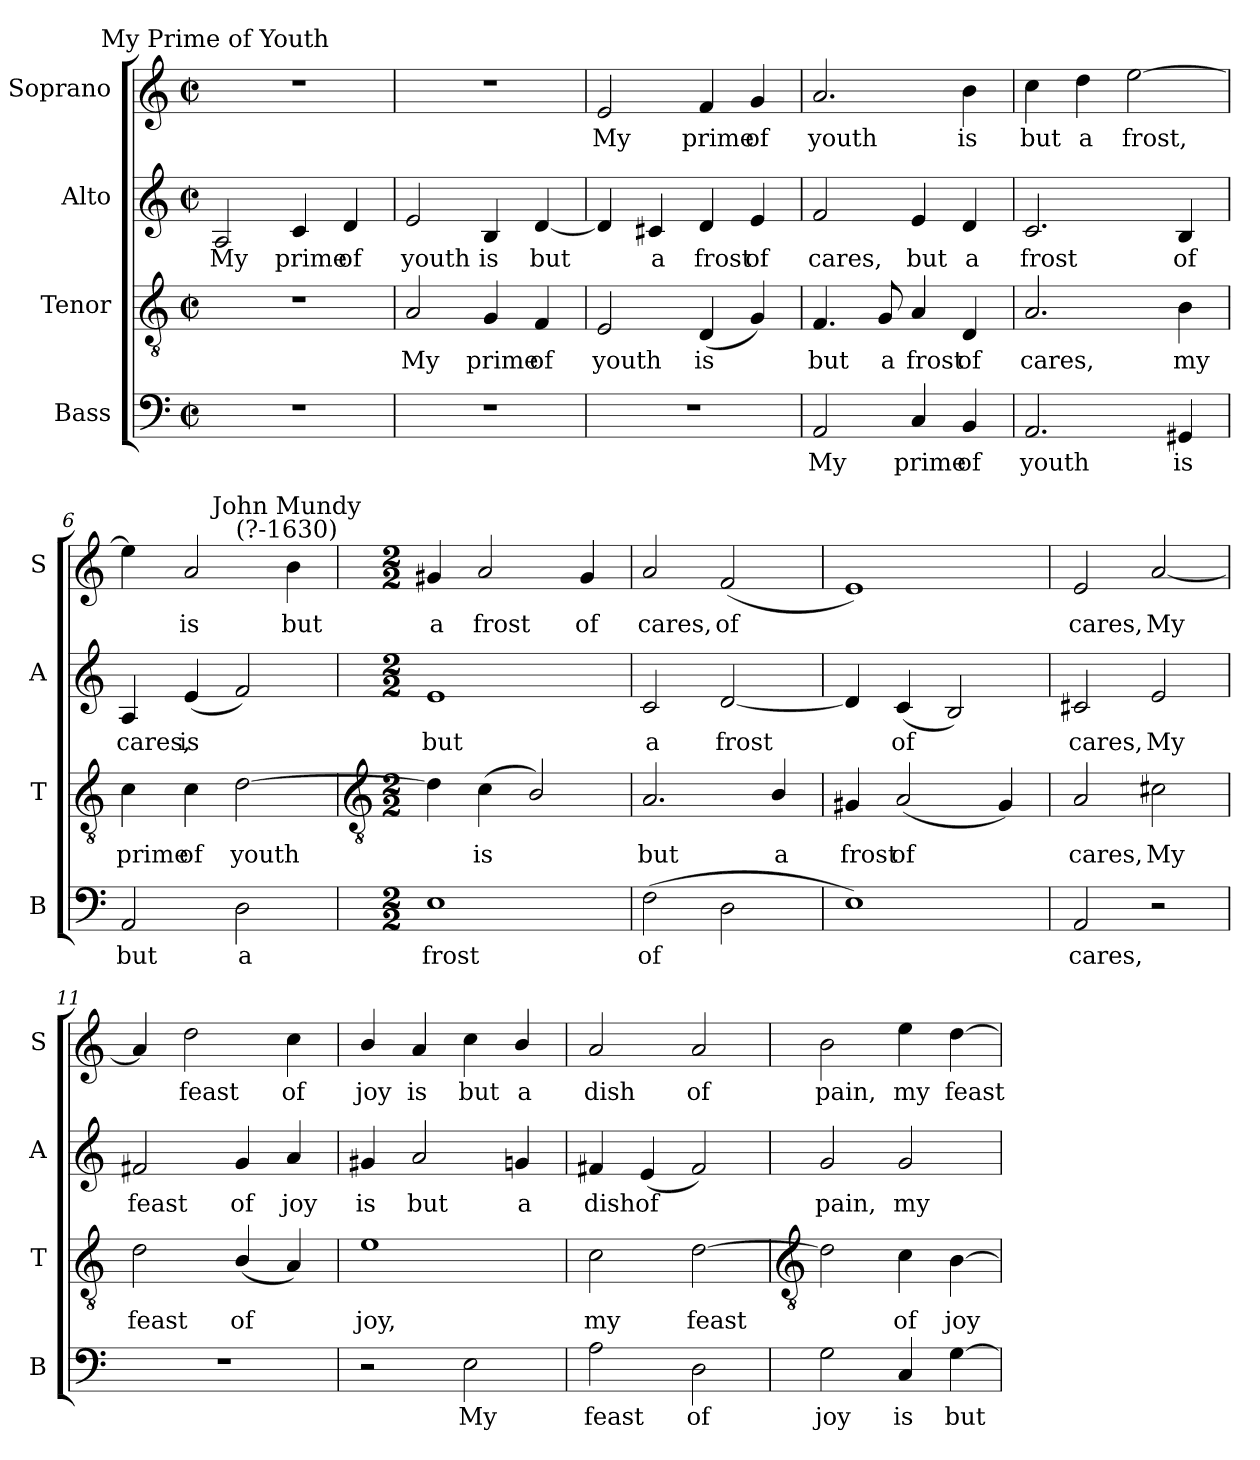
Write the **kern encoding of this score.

**kern	**text	**kern	**text	**kern	**text	**kern	**text
*part4	*part4	*part3	*part3	*part2	*part2	*part1	*part1
*staff4	*staff4	*staff3	*staff3	*staff2	*staff2	*staff1	*staff1
*I"Bass	*	*I"Tenor	*	*I"Alto	*	*I"Soprano	*
*I'B	*	*I'T	*	*I'A	*	*I'S	*
*clefF4	*	*clefGv2	*	*clefG2	*	*clefG2	*
*k[]	*	*k[]	*	*k[]	*	*k[]	*
*C:	*	*C:	*	*C:	*	*C:	*
*M2/2	*	*M2/2	*	*M2/2	*	*M2/2	*
*met(c|)	*	*met(c|)	*	*met(c|)	*	*met(c|)	*
=1	=1	=1	=1	=1	=1	=1	=1
!	!	!	!	!	!	!LO:TX:a:cj:t=My Prime of Youth	!
!	!	!	!	!	!LO:LY:b	!	!
1r	.	1r	.	2A	My	1r	.
!	!	!	!	!	!LO:LY:b	!	!
.	.	.	.	4c	prime	.	.
!	!	!	!	!	!LO:LY:b	!	!
.	.	.	.	4d	of	.	.
=2	=2	=2	=2	=2	=2	=2	=2
!	!	!	!LO:LY:b	!	!LO:LY:b	!	!
1r	.	2A	My	2e	youth	1r	.
!	!	!	!LO:LY:b	!	!LO:LY:b	!	!
.	.	4G	prime	4B	is	.	.
!	!	!	!LO:LY:b	!	!LO:LY:b	!	!
.	.	4F	of	[4d	but	.	.
=3	=3	=3	=3	=3	=3	=3	=3
!	!	!	!LO:LY:b	!	!	!	!LO:LY:b
1r	.	2E	youth	4d]	.	2e	My
!	!	!	!	!	!LO:LY:b	!	!
.	.	.	.	4c#X	a	.	.
!	!	!	!LO:LY:b	!	!LO:LY:b	!	!LO:LY:b
.	.	(<4D	is	4d	frost	4f	prime
!	!	!	!	!	!LO:LY:b	!	!LO:LY:b
.	.	4G)	.	4e	of	4g	of
=4	=4	=4	=4	=4	=4	=4	=4
!	!LO:LY:b	!	!LO:LY:b	!	!LO:LY:b	!	!LO:LY:b
2AA	My	4.F	but	2f	cares,	2.a	youth
!	!	!	!LO:LY:b	!	!	!	!
.	.	8G	a	.	.	.	.
!	!LO:LY:b	!	!LO:LY:b	!	!LO:LY:b	!	!
4C	prime	4A	frost	4e	but	.	.
!	!LO:LY:b	!	!LO:LY:b	!	!LO:LY:b	!	!LO:LY:b
4BB	of	4D	of	4d	a	4b	is
=5	=5	=5	=5	=5	=5	=5	=5
!	!LO:LY:b	!	!LO:LY:b	!	!LO:LY:b	!	!LO:LY:b
2.AA	youth	2.A	cares,	2.c	frost	4cc	but
!	!	!	!	!	!	!	!LO:LY:b
.	.	.	.	.	.	4dd	a
!	!	!	!	!	!	!	!LO:LY:b
.	.	.	.	.	.	[2ee	frost,
!	!LO:LY:b	!	!LO:LY:b	!	!LO:LY:b	!	!
4GG#X	is	4B	my	4B	of	.	.
=6	=6	=6	=6	=6	=6	=6	=6
!	!LO:LY:b	!	!LO:LY:b	!	!LO:LY:b	!	!
2AA	but	4c	prime	4A	cares,	4ee]	.
!	!	!	!LO:LY:b	!	!LO:LY:b	!	!LO:LY:b
.	.	4c	of	(<4e	is	2a	is
!	!LO:LY:b	!	!LO:LY:b	!	!	!	!
2D	a	[2d	youth	2f)	.	.	.
!	!	!	!	!	!	!LO:TX:a:cj:t=John Mundy\n(?-1630)	!
!	!	!	!	!	!	!	!LO:LY:b
.	.	.	.	.	.	4b	but
!!LO:LB:g=z
=7	=7	=7	=7	=7	=7	=7	=7
*	*	*clefGv2	*	*	*	*	*
*M2/2	*	*M2/2	*	*M2/2	*	*M2/2	*
!	!LO:LY:b	!	!LO:LY:b	!	!LO:LY:b	!	!LO:LY:b
1E	frost	4d]	.	1e	but	4g#X	a
!	!	!	!LO:LY:b	!	!	!	!LO:LY:b
.	.	(<4c\	is	.	.	2a	frost
.	.	2B/)	.	.	.	.	.
!	!	!	!	!	!	!	!LO:LY:b
.	.	.	.	.	.	4g#	of
=8	=8	=8	=8	=8	=8	=8	=8
!	!LO:LY:b	!	!LO:LY:b	!	!LO:LY:b	!	!LO:LY:b
(>2F\	of	2.A	but	2c	a	2a	cares,
!	!	!	!	!	!LO:LY:b	!	!LO:LY:b
2D	.	.	.	[2d	frost	(<2f	of
!	!	!	!LO:LY:b	!	!	!	!
.	.	4B/	a	.	.	.	.
=9	=9	=9	=9	=9	=9	=9	=9
!	!	!	!LO:LY:b	!	!	!	!
1E)	.	4G#X	frost	4d]	.	1e)	.
!	!	!	!LO:LY:b	!	!LO:LY:b	!	!
.	.	(<2A	of	(<4c	of	.	.
.	.	.	.	2B)	.	.	.
.	.	4G#)	.	.	.	.	.
=10	=10	=10	=10	=10	=10	=10	=10
!	!LO:LY:b	!	!LO:LY:b	!	!LO:LY:b	!	!LO:LY:b
2AA	cares,	2A	cares,	2c#X	cares,	2e	cares,
!	!	!	!LO:LY:b	!	!LO:LY:b	!	!LO:LY:b
2r	.	2c#X	My	2e	My	[2a	My
=11	=11	=11	=11	=11	=11	=11	=11
!	!	!	!LO:LY:b	!	!LO:LY:b	!	!
1r	.	2d	feast	2f#X	feast	4a]	.
!	!	!	!	!	!	!	!LO:LY:b
.	.	.	.	.	.	2dd	feast
!	!	!	!LO:LY:b	!	!LO:LY:b	!	!
.	.	(<4B/	of	4g	of	.	.
!	!	!	!	!	!LO:LY:b	!	!LO:LY:b
.	.	4A)	.	4a	joy	4cc\	of
=12	=12	=12	=12	=12	=12	=12	=12
!	!	!	!LO:LY:b	!	!LO:LY:b	!	!LO:LY:b
2r	.	1e	joy,	4g#X	is	4b/	joy
!	!	!	!	!	!LO:LY:b	!	!LO:LY:b
.	.	.	.	2a	but	4a	is
!	!LO:LY:b	!	!	!	!	!	!LO:LY:b
2E	My	.	.	.	.	4cc\	but
!	!	!	!	!	!LO:LY:b	!	!LO:LY:b
.	.	.	.	4gn	a	4b/	a
=13	=13	=13	=13	=13	=13	=13	=13
!	!LO:LY:b	!	!LO:LY:b	!	!LO:LY:b	!	!LO:LY:b
2A	feast	2c	my	4f#X	dish	2a	dish
!	!	!	!	!	!LO:LY:b	!	!
.	.	.	.	(<4e	of	.	.
!	!LO:LY:b	!	!LO:LY:b	!	!	!	!LO:LY:b
2D	of	[2d	feast	2f#)	.	2a	of
!!LO:LB:g=z
=14	=14	=14	=14	=14	=14	=14	=14
*	*	*clefGv2	*	*	*	*	*
!	!LO:LY:b	!	!	!	!LO:LY:b	!	!LO:LY:b
2G	joy	2d]	.	2g	pain,	2b	pain,
!	!LO:LY:b	!	!LO:LY:b	!	!LO:LY:b	!	!LO:LY:b
4C	is	4c\	of	2g	my	4ee	my
!	!LO:LY:b	!	!LO:LY:b	!	!	!	!LO:LY:b
[4G	but	[4B	joy	.	.	[4dd	feast
=	=	=	=	=	=	=	=
*-	*-	*-	*-	*-	*-	*-	*-
